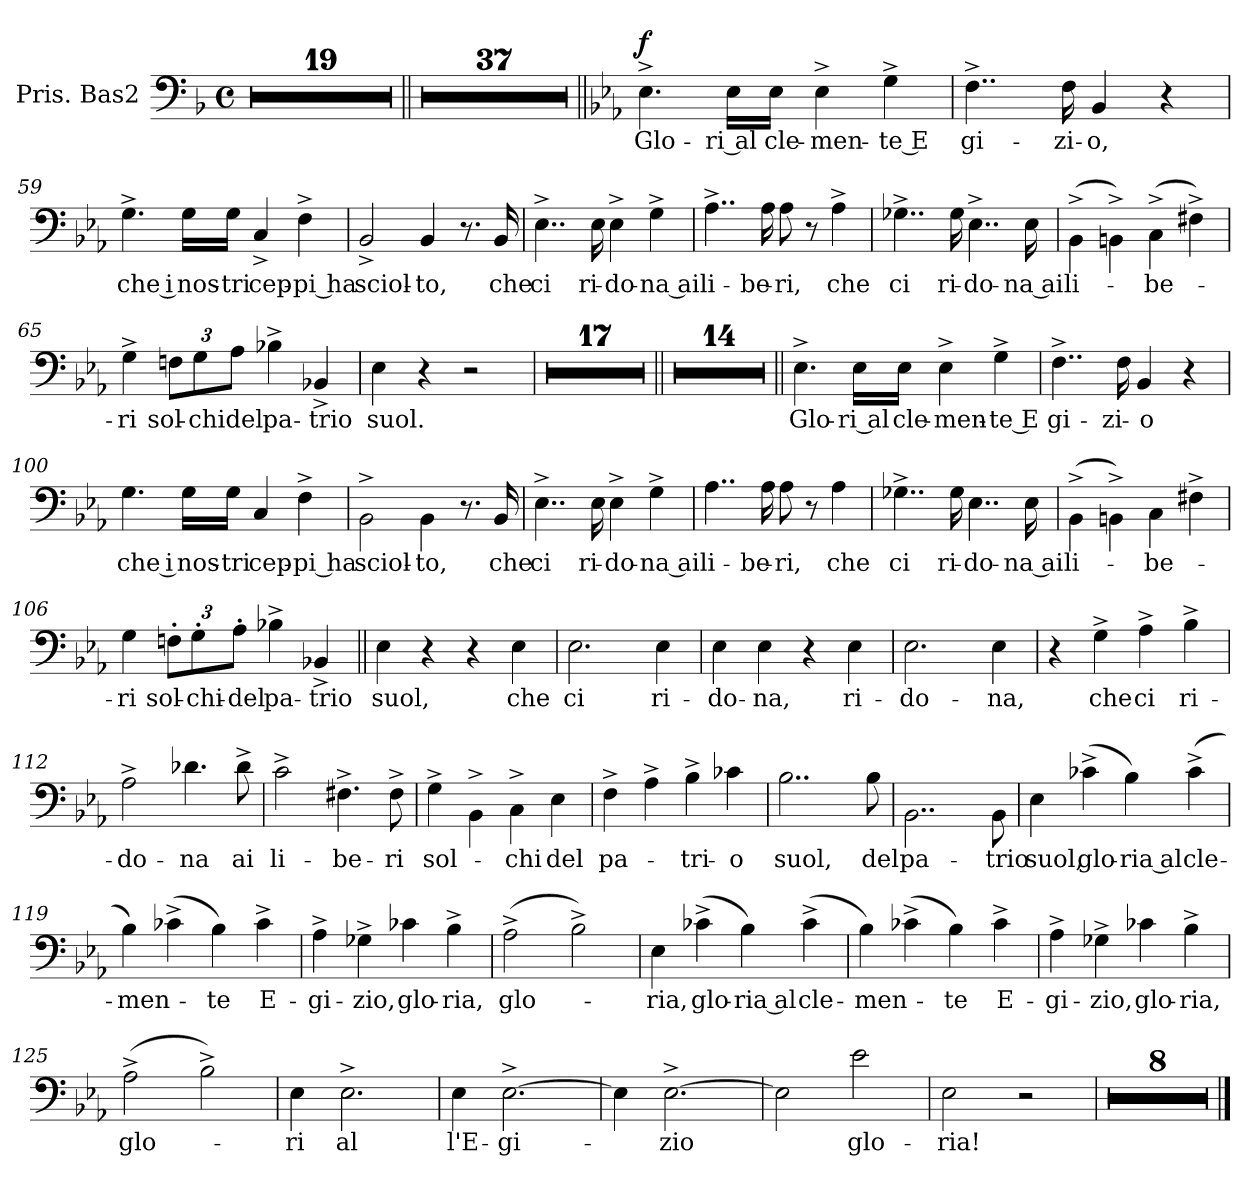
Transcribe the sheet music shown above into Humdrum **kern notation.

**kern	**text	**dynam
*part1	*part1	*part1
*staff1	*staff1	*staff1
*I"Pris. Bas2	*	*
*I'Pris. Bas2	*	*
*clefF4	*	*
*k[b-]	*	*
*M4/4	*	*
*met(c)	*	*
=1	=1	=1
1r	.	.
=2	=2	=2
1r	.	.
=3	=3	=3
1r	.	.
!!LO:LB:g=z
=4	=4	=4
1r	.	.
=5	=5	=5
1r	.	.
=6	=6	=6
1r	.	.
!!LO:LB:g=z
=7	=7	=7
1r	.	.
=8	=8	=8
1r	.	.
!!LO:LB:g=z
=9	=9	=9
1r	.	.
=10	=10	=10
1r	.	.
!!LO:PB:g=z
=11	=11	=11
1r	.	.
=12	=12	=12
1r	.	.
!!LO:LB:g=z
=13	=13	=13
1r	.	.
=14	=14	=14
1r	.	.
=15	=15	=15
1r	.	.
!!LO:PB:g=z
=16	=16	=16
1r	.	.
=17	=17	=17
1r	.	.
=18	=18	=18
1r	.	.
=19	=19	=19
1r	.	.
!!LO:LB:g=z
=20||	=20||	=20||
1r	.	.
=21	=21	=21
1r	.	.
=22	=22	=22
1r	.	.
=23	=23	=23
1r	.	.
!!LO:LB:g=z
=24	=24	=24
*k[b-]	*	*
1r	.	.
=25	=25	=25
1r	.	.
=26	=26	=26
1r	.	.
=27	=27	=27
1r	.	.
!!LO:LB:g=z
=28	=28	=28
1r	.	.
=29	=29	=29
1r	.	.
=30	=30	=30
1r	.	.
!!LO:PB:g=z
=31	=31	=31
1r	.	.
=32	=32	=32
1r	.	.
=33	=33	=33
1r	.	.
!!LO:LB:g=z
=34	=34	=34
1r	.	.
=35	=35	=35
1r	.	.
=36	=36	=36
1r	.	.
!!LO:LB:g=z
=37	=37	=37
1r	.	.
=38	=38	=38
1r	.	.
!!LO:LB:g=z
=39	=39	=39
1r	.	.
=40	=40	=40
1r	.	.
=41	=41	=41
1r	.	.
!!LO:PB:g=z
=42	=42	=42
1r	.	.
=43	=43	=43
1r	.	.
=44	=44	=44
1r	.	.
!!LO:LB:g=z
=45	=45	=45
1r	.	.
=46	=46	=46
1r	.	.
=47	=47	=47
1r	.	.
=48	=48	=48
1r	.	.
!!LO:LB:g=z
=49	=49	=49
*k[b-]	*	*
1r	.	.
=50	=50	=50
1r	.	.
=51	=51	=51
1r	.	.
=52	=52	=52
1r	.	.
=53	=53	=53
1r	.	.
!!LO:LB:g=z
=54	=54	=54
1r	.	.
=55	=55	=55
1r	.	.
=56	=56	=56
1r	.	.
!!LO:PB:g=z
=57||	=57||	=57||
*k[b-e-a-]	*	*
!	!LO:LY:b:color=#0055FF	!LO:DY:a
4.E-^\	Glo-	f
!	!LO:LY:b:color=#0055FF	!
16E-\LL	ri al	.
!	!LO:LY:b:color=#0055FF	!
16E-\JJ	-cle-	.
!	!LO:LY:b:color=#0055FF	!
4E-^\	-men-	.
!	!LO:LY:b:color=#0055FF	!
4G^\	te E	.
=58	=58	=58
!	!LO:LY:b:color=#0055FF	!
4..F^\	-gi-	.
!	!LO:LY:b:color=#0055FF	!
16F\	-zi-	.
!	!LO:LY:b:color=#0055FF	!
4BB-/	-o,	.
4r	.	.
=59	=59	=59
!	!LO:LY:b:color=#0055FF	!
4.G^\	che i	.
!	!LO:LY:b:color=#0055FF	!
16G\LL	nos-	.
!	!LO:LY:b:color=#0055FF	!
16G\JJ	-tri	.
!	!LO:LY:b:color=#0055FF	!
4C^/	cep-	.
!	!LO:LY:b:color=#0055FF	!
4F^\	pi ha	.
=60	=60	=60
!	!LO:LY:b:color=#0055FF	!
2BB-^/	sciol-	.
!	!LO:LY:b:color=#0055FF	!
4BB-/	-to,	.
8.r	.	.
!	!LO:LY:b:color=#0055FF	!
16BB-/	che	.
!!LO:PB:g=z
=61	=61	=61
!	!LO:LY:b:color=#0055FF	!
4..E-^\	ci	.
!	!LO:LY:b:color=#0055FF	!
16E-\	ri-	.
!	!LO:LY:b:color=#0055FF	!
4E-^\	-do-	.
!	!LO:LY:b:color=#0055FF	!
4G^\	na ai	.
=62	=62	=62
!	!LO:LY:b:color=#0055FF	!
4..A-^\	li-	.
!	!LO:LY:b:color=#0055FF	!
16A-\	-be-	.
!	!LO:LY:b:color=#0055FF	!
8A-\	-ri,	.
8r	.	.
!	!LO:LY:b:color=#0055FF	!
4A-^\	che	.
=63	=63	=63
!	!LO:LY:b:color=#0055FF	!
4..G-X^\	ci	.
!	!LO:LY:b:color=#0055FF	!
16G-\	ri-	.
!	!LO:LY:b:color=#0055FF	!
4..E-^\	-do-	.
!	!LO:LY:b:color=#0055FF	!
16E-\	na ai	.
=64	=64	=64
!	!LO:LY:b:color=#0055FF	!
(>4BB-^\	li-	.
4BBn^\)	.	.
!	!LO:LY:b:color=#0055FF	!
(>4C^\	-be-	.
4F#X^\)	.	.
!!LO:PB:g=z
=65	=65	=65
!	!LO:LY:b:color=#0055FF	!
4G^\	-ri	.
!	!LO:LY:b:color=#0055FF	!
12Fn\L	sol-	.
!	!LO:LY:b:color=#0055FF	!
12G\	-chi	.
!	!LO:LY:b:color=#0055FF	!
12A-\J	del	.
!	!LO:LY:b:color=#0055FF	!
4B-X^\	pa-	.
!	!LO:LY:b:color=#0055FF	!
4BB-X^/	-trio	.
=66	=66	=66
!	!LO:LY:b:color=#0055FF	!
4E-\	suol.	.
4r	.	.
2r	.	.
=67	=67	=67
1r	.	.
=68	=68	=68
1r	.	.
!!LO:PB:g=z
=69	=69	=69
*k[b-e-a-]	*	*
1r	.	.
=70	=70	=70
1r	.	.
=71	=71	=71
1r	.	.
!!LO:LB:g=z
=72	=72	=72
*k[b-e-a-]	*	*
1r	.	.
=73	=73	=73
1r	.	.
=74	=74	=74
1r	.	.
!!LO:PB:g=z
=75	=75	=75
*k[b-e-a-]	*	*
1r	.	.
=76	=76	=76
1r	.	.
!!LO:PB:g=z
=77	=77	=77
*k[b-e-a-]	*	*
1r	.	.
=78	=78	=78
1r	.	.
!!LO:PB:g=z
=79	=79	=79
*k[b-e-a-]	*	*
1r	.	.
=80	=80	=80
1r	.	.
!!LO:PB:g=z
=81	=81	=81
1r	.	.
=82	=82	=82
1r	.	.
!!LO:PB:g=z
=83	=83	=83
1r	.	.
=84||	=84||	=84||
1r	.	.
!!LO:PB:g=z
=85	=85	=85
1r	.	.
=86	=86	=86
1r	.	.
=87	=87	=87
1r	.	.
!!LO:LB:g=z
=88	=88	=88
1r	.	.
=89	=89	=89
1r	.	.
=90	=90	=90
1r	.	.
!!LO:PB:g=z
=91	=91	=91
1r	.	.
=92	=92	=92
1r	.	.
=93	=93	=93
1r	.	.
!!LO:PB:g=z
=94	=94	=94
1r	.	.
=95	=95	=95
1r	.	.
=96	=96	=96
1r	.	.
=97	=97	=97
1r	.	.
!!LO:PB:g=z
=98||	=98||	=98||
!	!LO:LY:b:color=#0055FF	!
4.E-^\	Glo-	.
!	!LO:LY:b:color=#0055FF	!
16E-\LL	ri al	.
!	!LO:LY:b:color=#0055FF	!
16E-\JJ	-cle-	.
!	!LO:LY:b:color=#0055FF	!
4E-^\	-men-	.
!	!LO:LY:b:color=#0055FF	!
4G^\	te E	.
=99	=99	=99
!	!LO:LY:b:color=#0055FF	!
4..F^\	-gi-	.
!	!LO:LY:b:color=#0055FF	!
16F\	-zi-	.
!	!LO:LY:b:color=#0055FF	!
4BB-/	-o	.
4r	.	.
!!LO:PB:g=z
=100	=100	=100
!	!LO:LY:b:color=#0055FF	!
4.G\	che i	.
!	!LO:LY:b:color=#0055FF	!
16G\LL	nos-	.
!	!LO:LY:b:color=#0055FF	!
16G\JJ	-tri	.
!	!LO:LY:b:color=#0055FF	!
4C/	cep-	.
!	!LO:LY:b:color=#0055FF	!
4F^\	pi ha	.
=101	=101	=101
!	!LO:LY:b:color=#0055FF	!
2BB-^\	sciol-	.
!	!LO:LY:b:color=#0055FF	!
4BB-\	-to,	.
8.r	.	.
!	!LO:LY:b:color=#0055FF	!
16BB-/	che	.
!!LO:PB:g=z
=102	=102	=102
!	!LO:LY:b:color=#0055FF	!
4..E-^\	ci	.
!	!LO:LY:b:color=#0055FF	!
16E-\	ri-	.
!	!LO:LY:b:color=#0055FF	!
4E-^\	-do-	.
!	!LO:LY:b:color=#0055FF	!
4G^\	na ai	.
=103	=103	=103
!	!LO:LY:b:color=#0055FF	!
4..A-\	li-	.
!	!LO:LY:b:color=#0055FF	!
16A-\	-be-	.
!	!LO:LY:b:color=#0055FF	!
8A-\	-ri,	.
8r	.	.
!	!LO:LY:b:color=#0055FF	!
4A-\	che	.
!!LO:PB:g=z
=104	=104	=104
!	!LO:LY:b:color=#0055FF	!
4..G-X^\	ci	.
!	!LO:LY:b:color=#0055FF	!
16G-\	ri-	.
!	!LO:LY:b:color=#0055FF	!
4..E-\	-do-	.
!	!LO:LY:b:color=#0055FF	!
16E-\	na ai	.
=105	=105	=105
!	!LO:LY:b:color=#0055FF	!
(>4BB-^\	li-	.
4BBn^\)	.	.
!	!LO:LY:b:color=#0055FF	!
4C\	-be-	.
4F#X^\	.	.
!!LO:PB:g=z
=106	=106	=106
!	!LO:LY:b:color=#0055FF	!
4G\	-ri	.
!	!LO:LY:b:color=#0055FF	!
12Fn'\L	sol-	.
!	!LO:LY:b:color=#0055FF	!
12G'\	-chi-	.
!	!LO:LY:b:color=#0055FF	!
12A-'\J	-del	.
!	!LO:LY:b:color=#0055FF	!
4B-X^\	pa-	.
!	!LO:LY:b:color=#0055FF	!
4BB-X^/	-trio	.
=107||	=107||	=107||
!	!LO:LY:b:color=#0055FF	!
4E-\	suol,	.
4r	.	.
4r	.	.
!	!LO:LY:b:color=#0055FF	!
4E-\	che	.
!!LO:PB:g=z
=108	=108	=108
!	!LO:LY:b:color=#0055FF	!
2.E-\	ci	.
!	!LO:LY:b:color=#0055FF	!
4E-\	ri-	.
=109	=109	=109
!	!LO:LY:b:color=#0055FF	!
4E-\	-do-	.
!	!LO:LY:b:color=#0055FF	!
4E-\	-na,	.
4r	.	.
!	!LO:LY:b:color=#0055FF	!
4E-\	ri-	.
=110	=110	=110
!	!LO:LY:b:color=#0055FF	!
2.E-\	-do-	.
!	!LO:LY:b:color=#0055FF	!
4E-\	-na,	.
!!LO:PB:g=z
=111	=111	=111
4r	.	.
!	!LO:LY:b:color=#0055FF	!
4G^\	che	.
!	!LO:LY:b:color=#0055FF	!
4A-^\	ci	.
!	!LO:LY:b:color=#0055FF	!
4B-^\	ri-	.
=112	=112	=112
!	!LO:LY:b:color=#0055FF	!
2A-^\	-do-	.
!	!LO:LY:b:color=#0055FF	!
4.d-X\	-na	.
!	!LO:LY:b:color=#0055FF	!
8d-^\	ai	.
=113	=113	=113
!	!LO:LY:b:color=#0055FF	!
2c^\	li-	.
!	!LO:LY:b:color=#0055FF	!
4.F#X^\	-be-	.
!	!LO:LY:b:color=#0055FF	!
8F#^\	-ri	.
=114	=114	=114
!	!LO:LY:b:color=#0055FF	!
4G^\	sol-	.
4BB-^\	.	.
!	!LO:LY:b:color=#0055FF	!
4C^\	-chi	.
!	!LO:LY:b:color=#0055FF	!
4E-\	del	.
!!LO:PB:g=z
=115	=115	=115
!	!LO:LY:b:color=#0055FF	!
4F^\	pa-	.
4A-^\	.	.
!	!LO:LY:b:color=#0055FF	!
4B-^\	-tri-	.
!	!LO:LY:b:color=#0055FF	!
4c-X\	-o	.
=116	=116	=116
!	!LO:LY:b:color=#0055FF	!
2..B-\	suol,	.
!	!LO:LY:b:color=#0055FF	!
8B-\	del	.
=117	=117	=117
!	!LO:LY:b:color=#0055FF	!
2..BB-\	pa-	.
!	!LO:LY:b:color=#0055FF	!
8BB-\	-trio	.
!!LO:PB:g=z
=118	=118	=118
!	!LO:LY:b:color=#0055FF	!
4E-\	suol,	.
!	!LO:LY:b:color=#0055FF	!
(>4c-X^\	glo-	.
!	!LO:LY:b:color=#0055FF	!
4B-\)	ria al	.
!	!LO:LY:b:color=#0055FF	!
(>4c-^\	cle-	.
=119	=119	=119
!	!LO:LY:b:color=#0055FF	!
4B-\)	men-	.
(>4c-X^\	.	.
!	!LO:LY:b:color=#0055FF	!
4B-\)	-te	.
!	!LO:LY:b:color=#0055FF	!
4c-^\	E-	.
=120	=120	=120
!	!LO:LY:b:color=#0055FF	!
4A-^\	-gi-	.
!	!LO:LY:b:color=#0055FF	!
4G-X^\	-zio,	.
!	!LO:LY:b:color=#0055FF	!
4c-X\	glo-	.
!	!LO:LY:b:color=#0055FF	!
4B-^\	-ria,	.
!!LO:PB:g=z
=121	=121	=121
!	!LO:LY:b:color=#0055FF	!
(>2A-^\	glo-	.
2B-^\)	.	.
=122	=122	=122
!	!LO:LY:b:color=#0055FF	!
4E-\	-ria,	.
!	!LO:LY:b:color=#0055FF	!
(>4c-X^\	glo-	.
!	!LO:LY:b:color=#0055FF	!
4B-\)	ria al	.
!	!LO:LY:b:color=#0055FF	!
(>4c-^\	cle-	.
=123	=123	=123
!	!LO:LY:b:color=#0055FF	!
4B-\)	-men-	.
(>4c-X^\	.	.
!	!LO:LY:b:color=#0055FF	!
4B-\)	-te	.
!	!LO:LY:b:color=#0055FF	!
4c-^\	E-	.
!!LO:PB:g=z
=124	=124	=124
!	!LO:LY:b:color=#0055FF	!
4A-^\	-gi-	.
!	!LO:LY:b:color=#0055FF	!
4G-X^\	-zio,	.
!	!LO:LY:b:color=#0055FF	!
4c-X\	glo-	.
!	!LO:LY:b:color=#0055FF	!
4B-^\	-ria,	.
=125	=125	=125
!	!LO:LY:b:color=#0055FF	!
(>2A-^\	glo-	.
2B-^\)	.	.
=126	=126	=126
!	!LO:LY:b:color=#0055FF	!
4E-\	-ri	.
!	!LO:LY:b:color=#0055FF	!
2.E-^\	al	.
!!LO:PB:g=z
=127	=127	=127
!	!LO:LY:b:color=#0055FF	!
4E-\	l'E-	.
!	!LO:LY:b:color=#0055FF	!
[2.E-^\	-gi-	.
=128	=128	=128
4E-\]	.	.
!	!LO:LY:b:color=#0055FF	!
[2.E-^\	-zio	.
=129	=129	=129
2E-\]	.	.
!	!LO:LY:b:color=#0055FF	!
2e-\	glo-	.
!!LO:PB:g=z
=130	=130	=130
!	!LO:LY:b:color=#0055FF	!
2E-\	-ria!	.
2r	.	.
=131	=131	=131
1r	.	.
=132	=132	=132
1r	.	.
=133	=133	=133
1r	.	.
!!LO:LB:g=z
=134	=134	=134
1r	.	.
=135	=135	=135
1r	.	.
=136	=136	=136
1r	.	.
=137	=137	=137
1r	.	.
=138	=138	=138
1r	.	.
==	==	==
*-	*-	*-
